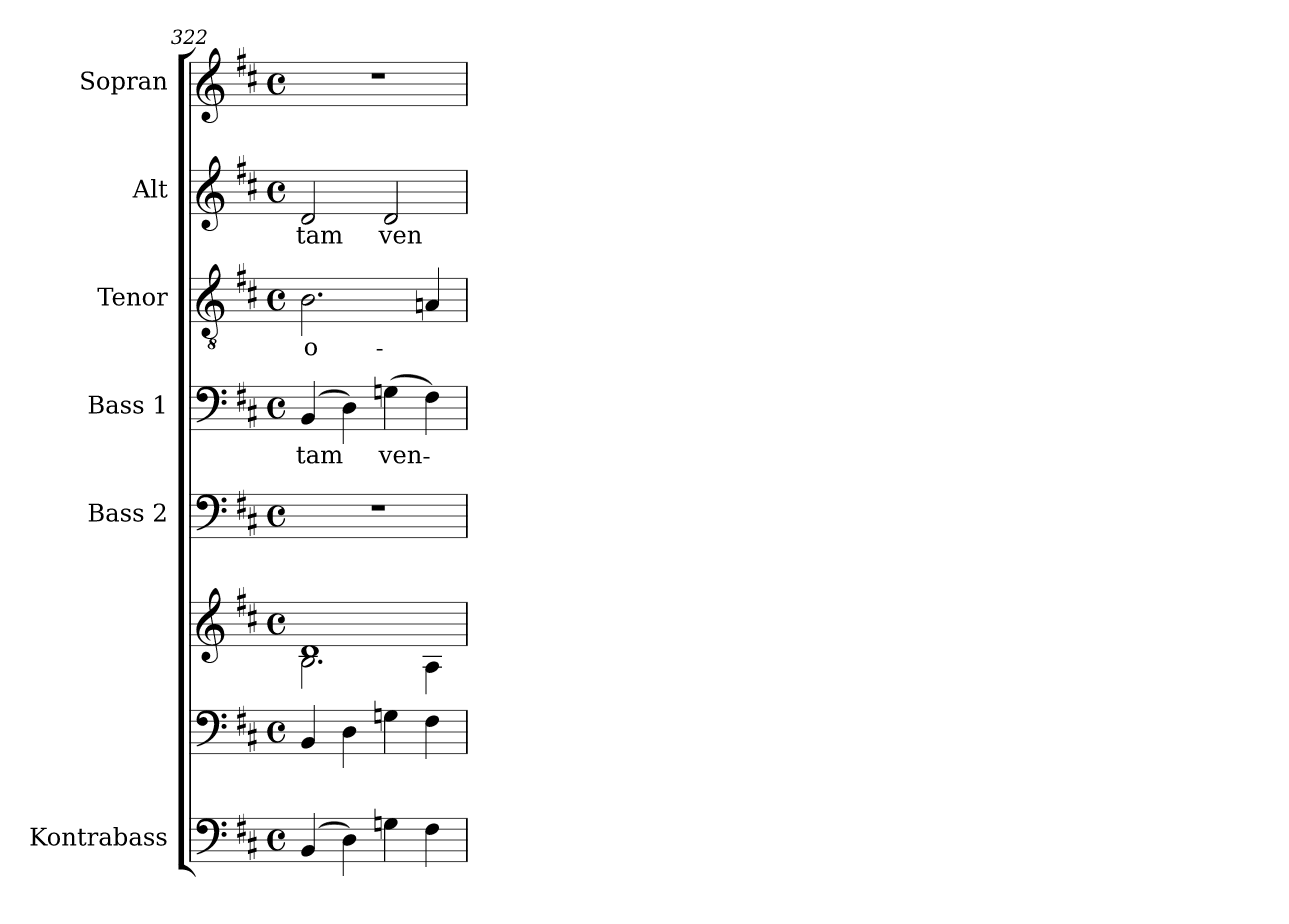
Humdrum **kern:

**kern	**kern	**kern	**kern	**kern	**text	**kern	**text	**kern	**text	**kern
*part7	*part6	*part6	*part5	*part4	*part4	*part3	*part3	*part2	*part2	*part1
*staff8	*staff7	*staff6	*staff5	*staff4	*staff4	*staff3	*staff3	*staff2	*staff2	*staff1
*I"Kontrabass	*	*	*I"Bass 2	*I"Bass 1	*	*I"Tenor	*	*I"Alt	*	*I"Sopran
*I'Kb.	*	*	*I'B. 2	*I'B. 1	*	*I'T.	*	*I'A.	*	*I'S.
*clefF4	*clefF4	*clefG2	*clefF4	*clefF4	*	*clefGv2	*	*clefG2	*	*clefG2
*ITrd7c12	*	*	*	*	*	*	*	*	*	*
*k[f#c#]	*k[f#c#]	*k[f#c#]	*k[f#c#]	*k[f#c#]	*	*k[f#c#]	*	*k[f#c#]	*	*k[f#c#]
*D:	*D:	*D:	*D:	*D:	*	*D:	*	*D:	*	*D:
*M4/4	*M4/4	*M4/4	*M4/4	*M4/4	*	*M4/4	*	*M4/4	*	*M4/4
*met(c)	*met(c)	*met(c)	*met(c)	*met(c)	*	*met(c)	*	*met(c)	*	*met(c)
=322	=322	=322	=322	=322	=322	=322	=322	=322	=322	=322
*	*	*^	*	*	*	*	*	*	*	*
!	!	!	!	!	!	!LO:LY:b	!	!LO:LY:b	!	!LO:LY:b	!
(4BBB/	4BB/	1d	2.B\	1r	(4BB/	-tam	2.B\	-o-	2d/	-tam	1r
4DD\)	4D\	.	.	.	4D\)	.	.	.	.	.	.
!	!	!	!	!	!	!LO:LY:b	!	!	!	!LO:LY:b	!
4GGn\	4Gn\	.	.	.	(>4Gn\	ven-	.	.	2d/	ven-	.
4FF#\	4F#\	.	4A\	.	4F#\)	.	4An/	.	.	.	.
*	*	*v	*v	*	*	*	*	*	*	*	*
=	=	=	=	=	=	=	=	=	=	=
*-	*-	*-	*-	*-	*-	*-	*-	*-	*-	*-
